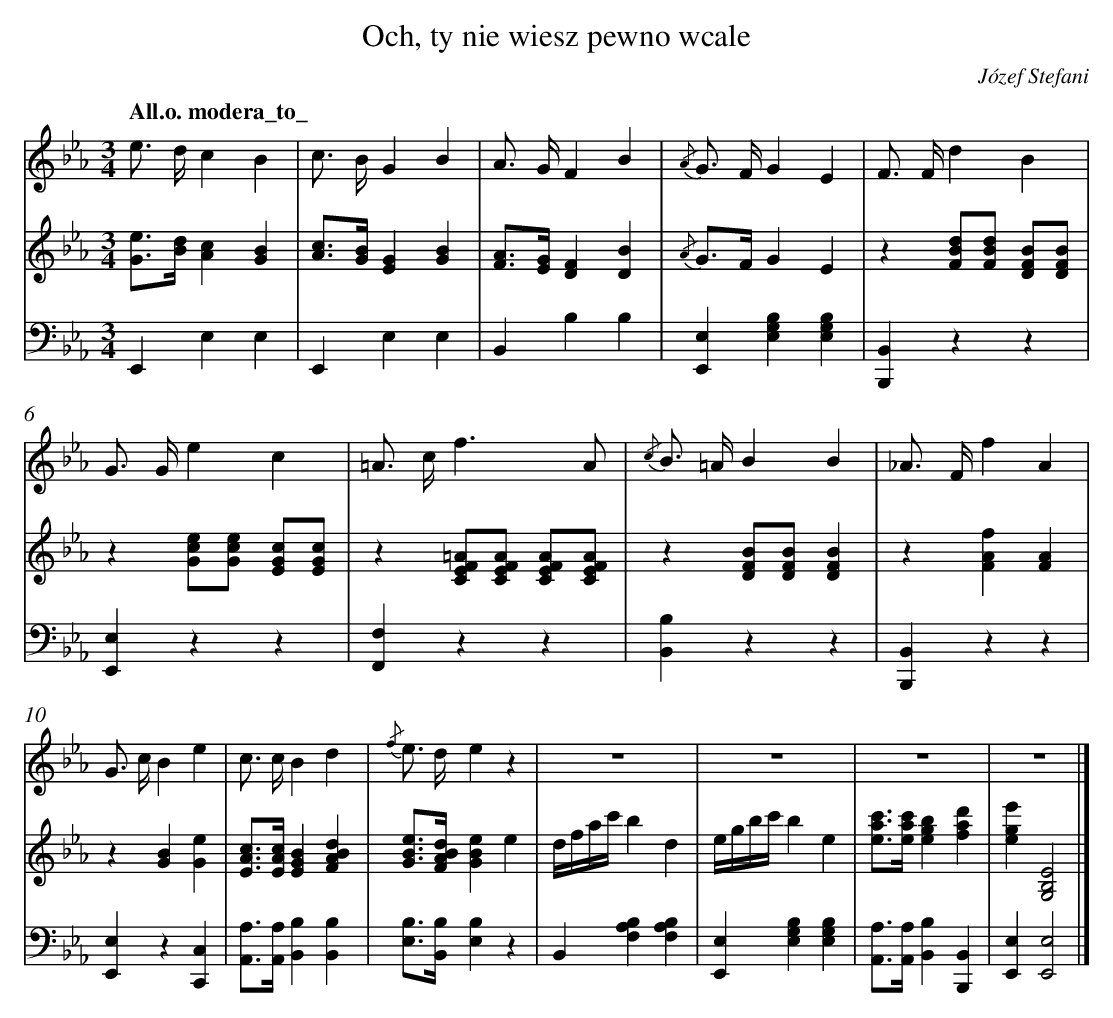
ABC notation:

X:1
T: Och, ty nie wiesz pewno wcale
C: Józef Stefani
L: 1/4
M: 3/4
Q: "All.o. modera_to_"
V: 1 clef=treble
V: 2 clef=treble
V: 3 clef=bass
K: Eb
[V:1] e/> d/cB |
[V:2] [e/G/]>[d/B/][cA][BG] |
[V:3] E,,E,E, |
[V:1] c/> B/GB |
[V:2] [c/A/]>[B/G/][GE][BG] |
[V:3] E,,E,E, |
[V:1] A/> G/FB |
[V:2] [A/F/]>[G/E/][FD][BD] |
[V:3] B,,B,B, |
[V:1] {/A} G/> F/GE |
[V:2] {/A} G/>F/GE |
[V:3] [E,E,,][B,G,E,][B,G,E,] |
[V:1] F/> F/dB |
[V:2] z[d/B/F/][d/B/F/] [B/F/D/][B/F/D/] |
[V:3] [B,,B,,,]zz |
[V:1] G/> G/ec |
[V:2] z[e/c/G/][e/c/G/] [c/G/E/][c/G/E/] |
[V:3] [E,E,,]zz |
[V:1] =A/> c/f3/A/ |
[V:2] z[=A/F/E/C/][A/F/E/C/] [A/F/E/C/][A/F/E/C/] |
[V:3] [F,F,,]zz |
[V:1] {/c} B/> =A/BB |
[V:2] z[B/F/D/][B/F/D/][BFD] |
[V:3] [B,B,,]zz |
[V:1] _A/> F/fA |
[V:2] z[fAF][AF] |
[V:3] [B,,B,,,]zz |
[V:1] G/> c/Be |
[V:2] z[BG][eG] |
[V:3] [E,E,,]z[C,C,,] |
[V:1] c/> c/Bd |
[V:2] [c/A/E/]>[c/A/E/][BGE][dBAF] |
[V:3] [A,/A,,/]>[A,/A,,/][B,B,,][B,B,,] |
[V:1] {/f} e/> d/ez |
[V:2] [e/B/G/]>[d/B/A/F/][eBG]e |
[V:3] [B,/E,/]>[B,/B,,/][B,E,]z |
[V:1] z3 |
[V:2] d//f//a//c'//bd |
[V:3] B,,[B,A,F,][B,A,F,] |
[V:1] z3 |
[V:2] e//g//b//c'//be |
[V:3] [E,E,,][B,G,E,][B,G,E,] |
[V:1] z3 |
[V:2] [c'/a/e/]>[c'/a/e/][bge][d'af] |
[V:3] [A,/A,,/]>[A,/A,,/][B,B,,][B,,B,,,] |
[V:1] z3 |]
[V:2] [e'ge][E2B,2G,2] |]
[V:3] [E,E,,][E,2E,,2] |]
